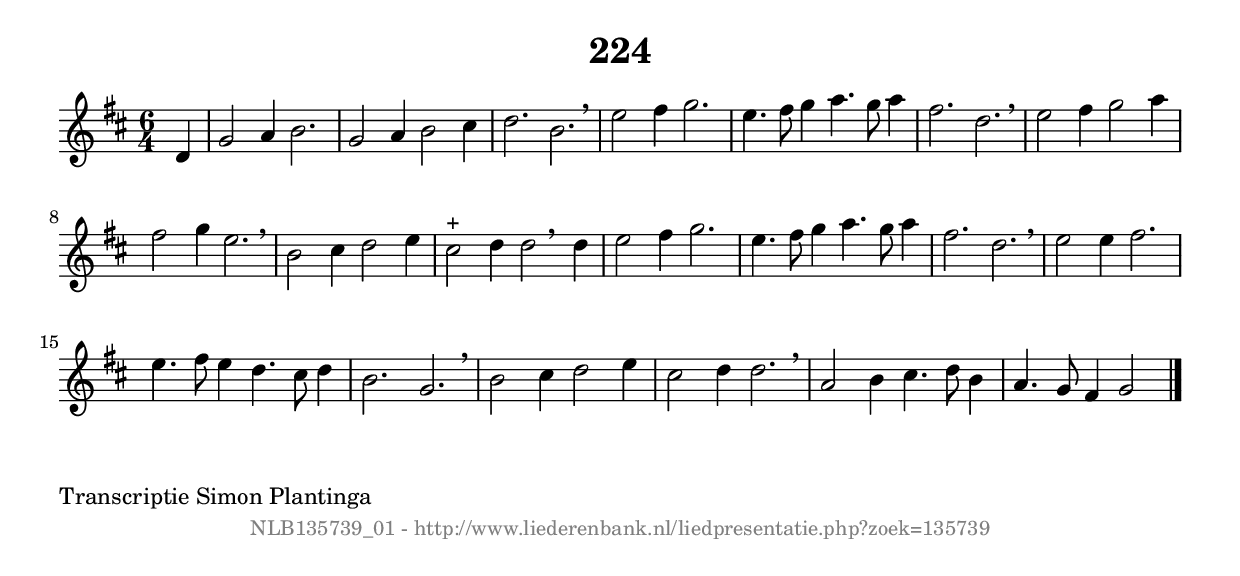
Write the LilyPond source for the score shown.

%
% produced by wce2krn 1.64 (7 June 2014)
%
\version"2.16"
#(append! paper-alist '(("long" . (cons (* 210 mm) (* 2000 mm)))))
#(set-default-paper-size "long")
sb = {\breathe}
mBreak = {\breathe }
bBreak = {\breathe }
x = {\once\override NoteHead #'style = #'cross }
gl=\glissando
itime={\override Staff.TimeSignature #'stencil = ##f }
ficta = {\once\set suggestAccidentals = ##t}
fine = {\once\override Score.RehearsalMark #'self-alignment-X = #1 \mark \markup {\italic{Fine}}}
dc = {\once\override Score.RehearsalMark #'self-alignment-X = #1 \mark \markup {\italic{D.C.}}}
dcf = {\once\override Score.RehearsalMark #'self-alignment-X = #1 \mark \markup {\italic{D.C. al Fine}}}
dcc = {\once\override Score.RehearsalMark #'self-alignment-X = #1 \mark \markup {\italic{D.C. al Coda}}}
ds = {\once\override Score.RehearsalMark #'self-alignment-X = #1 \mark \markup {\italic{D.S.}}}
dsf = {\once\override Score.RehearsalMark #'self-alignment-X = #1 \mark \markup {\italic{D.S. al Fine}}}
dsc = {\once\override Score.RehearsalMark #'self-alignment-X = #1 \mark \markup {\italic{D.S. al Coda}}}
pv = {\set Score.repeatCommands = #'((volta "1"))}
sv = {\set Score.repeatCommands = #'((volta "2"))}
tv = {\set Score.repeatCommands = #'((volta "3"))}
qv = {\set Score.repeatCommands = #'((volta "4"))}
xv = {\set Score.repeatCommands = #'((volta #f))}
\header{ tagline = ""
title = "224"
}
\score {{
\key g \lydian
\relative g'
{
\set melismaBusyProperties = #'()
\partial 32*8
\time 6/4
\tempo 4=120
\override Score.MetronomeMark #'transparent = ##t
\override Score.RehearsalMark #'break-visibility = #(vector #t #t #f)
d4 | g2 a4 b2. | g2 a4 b2 cis4 | d2. b2. \sb | e2 fis4 g2. | e4. fis8 g4 a4. g8 a4 | fis2. d2. | \mBreak \bar "|"
e2 fis4 g2 a4 | fis2 g4 e2. \sb | b2 cis4 d2 e4 | cis2^"+" d4 d2 \bar ":|:" \bBreak
d4 | e2 fis4 g2. | e4. fis8 g4 a4. g8 a4 | fis2. d2. \sb | e2 e4 fis2. | e4. fis8 e4 d4. cis8 d4 | b2. g2. | \mBreak \bar "|"
b2 cis4 d2 e4 | cis2 d4 d2. \sb | a2 b4 cis4. d8 b4 | a4. g8 fis4 g2 \bar "|."
 }}
 \midi { }
 \layout {
            indent = 0.0\cm
}
}
\markup { \wordwrap-string #" 
Transcriptie Simon Plantinga
"}
\markup { \vspace #0 } \markup { \with-color #grey \fill-line { \center-column { \smaller "NLB135739_01 - http://www.liederenbank.nl/liedpresentatie.php?zoek=135739" } } }
